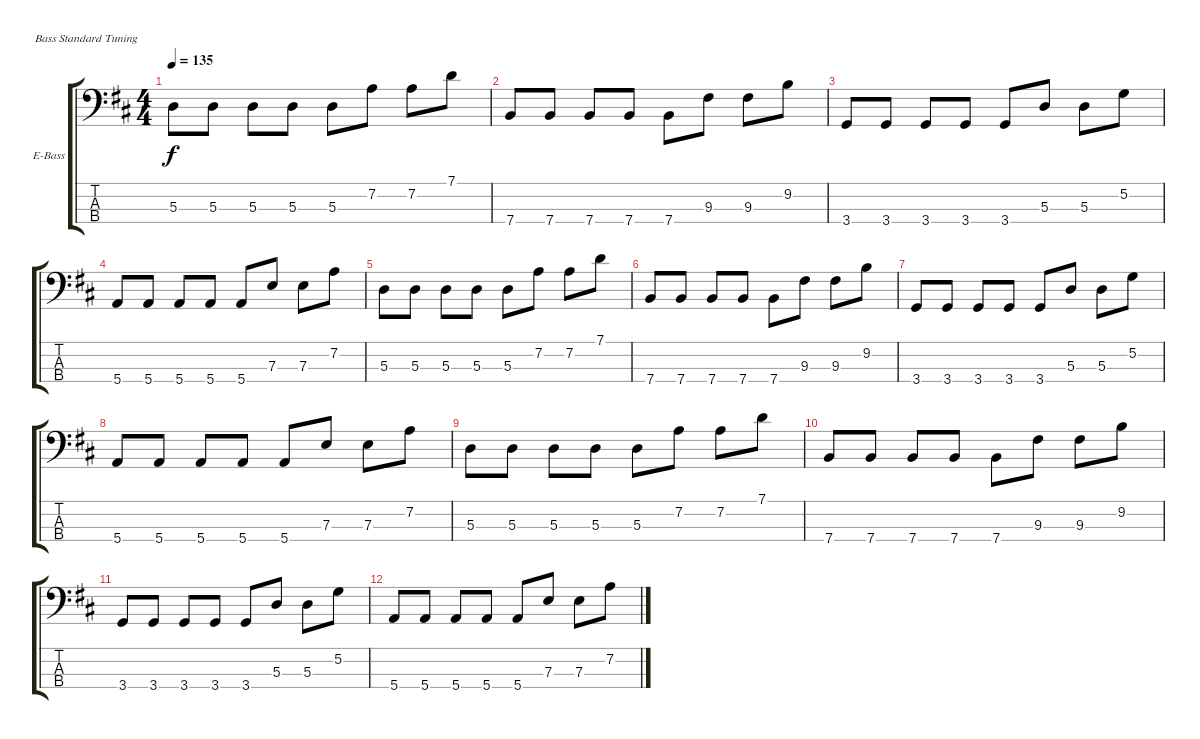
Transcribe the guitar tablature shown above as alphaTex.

\defaultSystemsLayout 4
\bracketExtendMode groupsimilarinstruments
\firstSystemTrackNameOrientation horizontal
\otherSystemsTrackNameOrientation horizontal
\track ("Electric Bass" "E-Bass") {instrument electricbassfinger}
\staff {score tabs}
\tuning (G2 D2 A1 E1)
\ts (4 4)
\tempo 135
\clef f4
\scale
0.960908
\ks d
5.3.8{dy f} 5.3.8 5.3.8 5.3.8 5.3.8 7.2.8 7.2.8 7.1.8 |
\scale
1.07818 7.4.8 7.4.8 7.4.8 7.4.8 7.4.8 9.3.8 9.3.8 9.2.8 |
\scale
0.960908 3.4.8 3.4.8 3.4.8 3.4.8 3.4.8 5.3.8 5.3.8 5.2.8 |
\scale
0.960908 5.4.8 5.4.8 5.4.8 5.4.8 5.4.8 7.3.8 7.3.8 7.2.8 |
\scale
1.07818 5.3.8 5.3.8 5.3.8 5.3.8 5.3.8 7.2.8 7.2.8 7.1.8 |
\scale
0.960908 7.4.8 7.4.8 7.4.8 7.4.8 7.4.8 9.3.8 9.3.8 9.2.8 |
\scale
0.960908 3.4.8 3.4.8 3.4.8 3.4.8 3.4.8 5.3.8 5.3.8 5.2.8 |
\scale
1.07818 5.4.8 5.4.8 5.4.8 5.4.8 5.4.8 7.3.8 7.3.8 7.2.8 |
\scale
0.960908 5.3.8 5.3.8 5.3.8 5.3.8 5.3.8 7.2.8 7.2.8 7.1.8 |
\scale
0.960908 7.4.8 7.4.8 7.4.8 7.4.8 7.4.8 9.3.8 9.3.8 9.2.8 |
\scale
1.03909 3.4.8 3.4.8 3.4.8 3.4.8 3.4.8 5.3.8 5.3.8 5.2.8 |
\scale
0.960908 5.4.8 5.4.8 5.4.8 5.4.8 5.4.8 7.3.8 7.3.8 7.2.8
